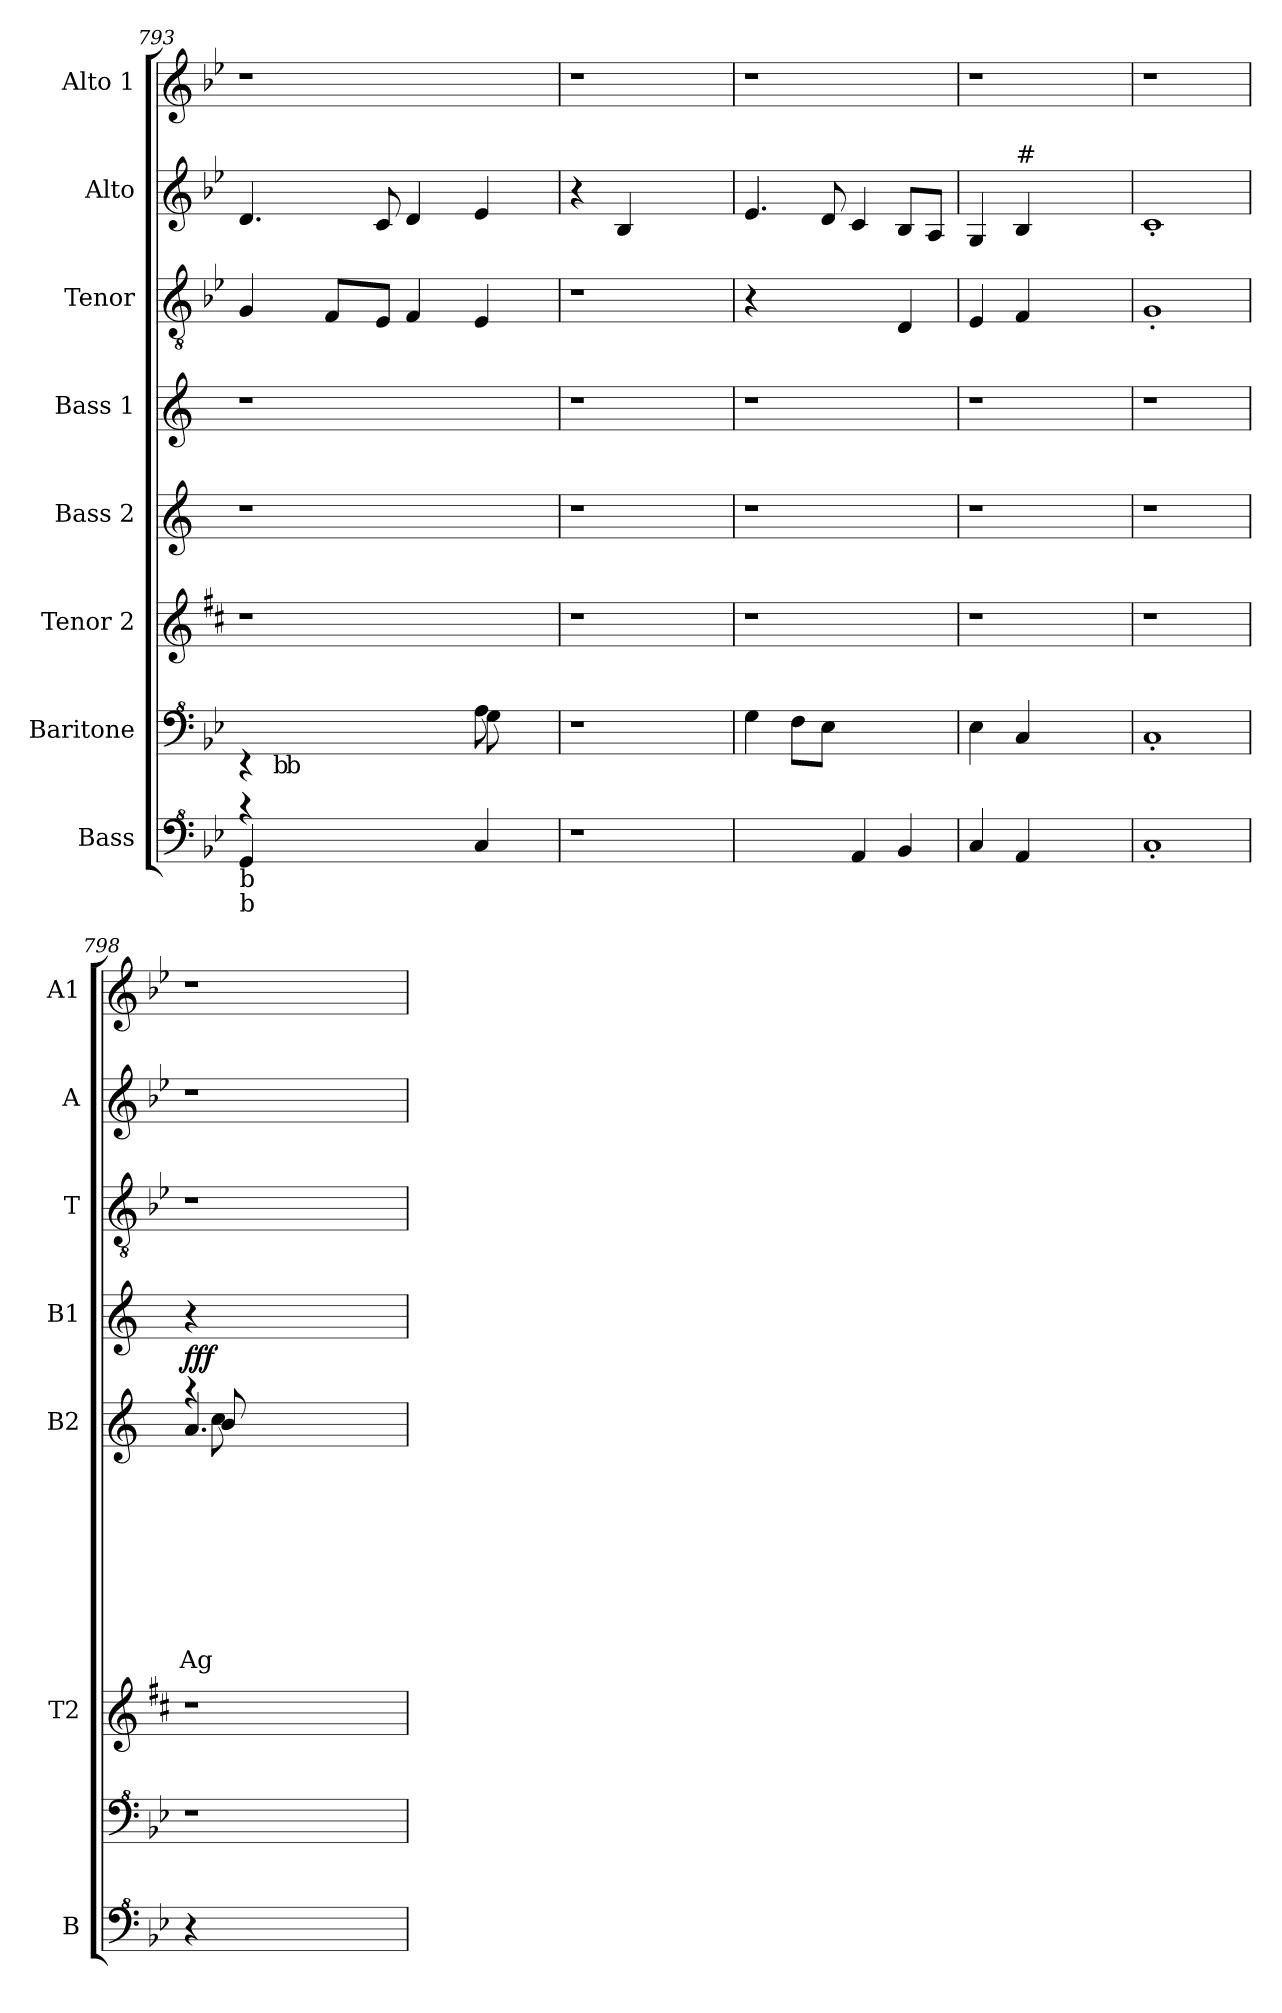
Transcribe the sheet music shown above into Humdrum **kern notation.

**kern	**kern	**kern	**kern	**text	**text	**text	**text	**text	**text	**text	**text	**text	**dynam	**kern	**kern	**kern	**kern
*part8	*part7	*part6	*part5	*part5	*part5	*part5	*part5	*part5	*part5	*part5	*part5	*part5	*part5	*part4	*part3	*part2	*part1
*staff8	*staff7	*staff6	*staff5	*staff5	*staff5	*staff5	*staff5	*staff5	*staff5	*staff5	*staff5	*staff5	*staff5	*staff4	*staff3	*staff2	*staff1
*I"Bass	*I"Baritone	*I"Tenor 2	*I"Bass 2	*	*	*	*	*	*	*	*	*	*	*I"Bass 1	*I"Tenor	*I"Alto	*I"Alto 1
*I'B	*	*I'T2	*I'B2	*	*	*	*	*	*	*	*	*	*	*I'B1	*I'T	*I'A	*I'A1
!!LO:LB:g=z
*clefF^4	*clefF^4	*clefG2	*clefG2	*	*	*	*	*	*	*	*	*	*	*clefG2	*clefGv2	*clefG2	*clefG2
*	*	*ITrd1c2	*	*	*	*	*	*	*	*	*	*	*	*	*ITrd1c2	*ITrd1c2	*ITrd1c2
*k[b-e-]	*k[b-e-]	*k[]	*k[]	*	*	*	*	*	*	*	*	*	*	*k[]	*k[b-e-a-d-]	*k[b-e-a-d-]	*k[b-e-a-d-]
*B-:	*B-:	*C:	*C:	*	*	*	*	*	*	*	*	*	*	*C:	*A-:	*A-:	*A-:
=793	=793	=793	=793	=793	=793	=793	=793	=793	=793	=793	=793	=793	=793	=793	=793	=793	=793
*^	*^	*	*	*	*	*	*	*	*	*	*	*	*	*	*	*	*
*	*	*	*^	*	*	*	*	*	*	*	*	*	*	*	*	*	*	*	*
!LO:TX:b:t=b	!	!	!	!	!	!	!	!	!	!	!	!	!	!	!	!	!	!	!	!
!LO:TX:b:t=b	!	!	!	!	!	!	!	!	!	!	!	!	!	!	!	!	!	!	!	!
4rcc	4G/	32.ryy	4rE	2.ryy	1r	1r	.	.	.	.	.	.	.	.	.	.	1r	4F/	4.c/	1r
.	.	32.ryy	.	.	.	.	.	.	.	.	.	.	.	.	.	.	.	.	.	.
!	!	!LO:TX:b:t=b	!	!	!	!	!	!	!	!	!	!	!	!	!	!	!	!	!	!
.	.	32ryy	.	.	.	.	.	.	.	.	.	.	.	.	.	.	.	.	.	.
!	!	!LO:TX:b:t=b	!	!	!	!	!	!	!	!	!	!	!	!	!	!	!	!	!	!
.	.	32.ryy	.	.	.	.	.	.	.	.	.	.	.	.	.	.	.	.	.	.
.	.	8ryy	.	.	.	.	.	.	.	.	.	.	.	.	.	.	.	.	.	.
2.ryy	2ryy	.	32ryy	.	.	.	.	.	.	.	.	.	.	.	.	.	.	8E-/L	.	.
.	.	.	16ryy	.	.	.	.	.	.	.	.	.	.	.	.	.	.	.	.	.
.	.	2ryy	.	.	.	.	.	.	.	.	.	.	.	.	.	.	.	.	.	.
.	.	.	4ryy	.	.	.	.	.	.	.	.	.	.	.	.	.	.	.	.	.
.	.	.	.	.	.	.	.	.	.	.	.	.	.	.	.	.	.	8D-/J	8B-/	.
.	.	.	.	.	.	.	.	.	.	.	.	.	.	.	.	.	.	4E-/	4c/	.
.	.	.	8ryy	.	.	.	.	.	.	.	.	.	.	.	.	.	.	.	.	.
.	.	.	32ryy	.	.	.	.	.	.	.	.	.	.	.	.	.	.	.	.	.
.	4c/	.	8a\	8g\	.	.	.	.	.	.	.	.	.	.	.	.	.	4D-/	4d-/	.
.	.	8ryy	.	.	.	.	.	.	.	.	.	.	.	.	.	.	.	.	.	.
.	.	.	8ryy	8ryy	.	.	.	.	.	.	.	.	.	.	.	.	.	.	.	.
.	.	16ryy	.	.	.	.	.	.	.	.	.	.	.	.	.	.	.	.	.	.
.	.	64ryy	.	.	.	.	.	.	.	.	.	.	.	.	.	.	.	.	.	.
*v	*v	*	*	*	*	*	*	*	*	*	*	*	*	*	*	*	*	*	*	*
*	*v	*v	*v	*	*	*	*	*	*	*	*	*	*	*	*	*	*	*	*
=794	=794	=794	=794	=794	=794	=794	=794	=794	=794	=794	=794	=794	=794	=794	=794	=794	=794
1r	1r	1r	1r	.	.	.	.	.	.	.	.	.	.	1r	1r	4r	1r
.	.	.	.	.	.	.	.	.	.	.	.	.	.	.	.	4A-/	.
.	.	.	.	.	.	.	.	.	.	.	.	.	.	.	.	2ryy	.
=795	=795	=795	=795	=795	=795	=795	=795	=795	=795	=795	=795	=795	=795	=795	=795	=795	=795
2ryy	4g\	1r	1r	.	.	.	.	.	.	.	.	.	.	1r	4r	4.d-/	1r
.	8f\L	.	.	.	.	.	.	.	.	.	.	.	.	.	2ryy	.	.
.	8e-\J	.	.	.	.	.	.	.	.	.	.	.	.	.	.	8c/	.
4A/	2ryy	.	.	.	.	.	.	.	.	.	.	.	.	.	.	4B-/	.
4B-/	.	.	.	.	.	.	.	.	.	.	.	.	.	.	4C/	8A-/L	.
.	.	.	.	.	.	.	.	.	.	.	.	.	.	.	.	8G/J	.
=796	=796	=796	=796	=796	=796	=796	=796	=796	=796	=796	=796	=796	=796	=796	=796	=796	=796
4c/	4e-\	1r	1r	.	.	.	.	.	.	.	.	.	.	1r	4D-/	4F/	1r
!	!	!	!	!	!	!	!	!	!	!	!	!	!	!	!	!LO:TX:a:t=#	!
4A/	4c/	.	.	.	.	.	.	.	.	.	.	.	.	.	4E-/	4A-/	.
2ryy	2ryy	.	.	.	.	.	.	.	.	.	.	.	.	.	2ryy	2ryy	.
=797	=797	=797	=797	=797	=797	=797	=797	=797	=797	=797	=797	=797	=797	=797	=797	=797	=797
1c'<	1c'<	1r	1r	.	.	.	.	.	.	.	.	.	.	1r	1F'<	1B-'<	1r
!!LO:PB:g=z
=798	=798	=798	=798	=798	=798	=798	=798	=798	=798	=798	=798	=798	=798	=798	=798	=798	=798
*	*	*	*^	*	*	*	*	*	*	*	*	*	*	*	*	*	*
!	!	!	!LO:TX:b:t=b	!	!	!	!	!	!	!	!	!	!	!	!	!	!	!
!	!	!	!LO:TX:b:t=b	!	!	!	!	!	!	!	!	!	!	!	!	!	!	!
!	!	!	!	!	!	!	!	!	!	!	!	!	!LO:LY:b	!LO:DY:a	!	!	!	!
*	*	*	*^	*^	*	*	*	*	*	*	*	*	*	*	*	*	*	*
!	!	!	!	!	!	!	!	!	!	!	!	!	!	!	!	!LO:DY:n=1:b	!	!	!	!
!	!	!	!	!	!	!	!	!	!	!	!	!	!	!	!	!LO:DY:n=2:b	!	!	!	!
4r	1r	1r	4raa	4.a/	8ryy	8ryy	.	.	.	.	.	.	.	.	Ag	f f f	4r	1r	1r	1r
.	.	.	.	.	8b/	8cc\	.	.	.	.	.	.	.	.	.	.	.	.	.	.
2.ryy	.	.	2ryy	.	2ryy	2ryy	.	.	.	.	.	.	.	.	.	.	2.ryy	.	.	.
.	.	.	.	2ryy	.	.	.	.	.	.	.	.	.	.	.	.	.	.	.	.
.	.	.	8ryy	.	8ryy	8ryy	.	.	.	.	.	.	.	.	.	.	.	.	.	.
.	.	.	8ryy	8ryy	8ryy	8ryy	.	.	.	.	.	.	.	.	.	.	.	.	.	.
*	*	*	*v	*v	*v	*v	*	*	*	*	*	*	*	*	*	*	*	*	*	*
=	=	=	=	=	=	=	=	=	=	=	=	=	=	=	=	=	=
*-	*-	*-	*-	*-	*-	*-	*-	*-	*-	*-	*-	*-	*-	*-	*-	*-	*-
